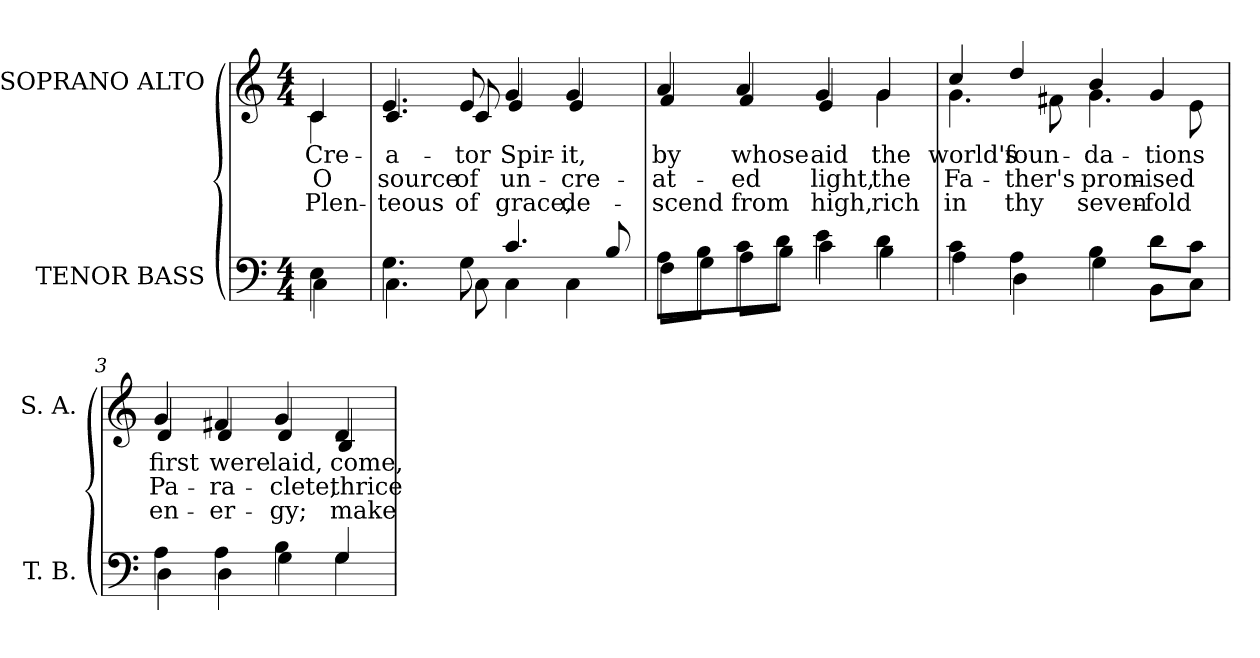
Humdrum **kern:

**kern	**kern	**text	**text	**text
*part2	*part1	*part1	*part1	*part1
*staff2	*staff1	*staff1	*staff1	*staff1
*I"TENOR BASS	*I"SOPRANO ALTO	*	*	*
*I'T. B.	*I'S. A.	*	*	*
!!LO:PB:g=z
*clefF4	*clefG2	*	*	*
*k[]	*k[]	*	*	*
*C:	*C:	*	*	*
*M4/4	*M4/4	*	*	*
=	=	=	=	=
*^	*	*	*	*
!	!	!LO:TX:b:cj:t=1	!	!	!
!	!	!LO:TX:b:cj:t=2	!	!	!
!	!	!LO:TX:b:cj:t=3	!	!	!
!	!	!	!LO:LY:b:color=#000000	!LO:LY:b:color=#000000	!LO:LY:b:color=#000000
*	*	*^	*	*	*
4Ei\	4Ci\	4ci/	4ci\	Cre-	O	Plen-
=	=	=	=	=	=	=
!	!	!	!	!LO:LY:b:color=#000000	!LO:LY:b:color=#000000	!LO:LY:b:color=#000000
4.Gi\	4.Ci\	4.ei/	4.ci/	-a-	source	-teous
!	!	!	!	!LO:LY:b:color=#000000	!LO:LY:b:color=#000000	!LO:LY:b:color=#000000
8Gi\	8Ci\	8ei/	8ci/	-tor	of	of
!	!	!	!	!LO:LY:b:color=#000000	!LO:LY:b:color=#000000	!LO:LY:b:color=#000000
4.ci/	4Ci\	4gi/	4ei/	Spir-	un-	grace,
!	!	!	!	!LO:LY:b:color=#000000	!LO:LY:b:color=#000000	!LO:LY:b:color=#000000
.	4Ci\	4gi/	4ei/	-it,	-cre-	de-
8Bi/	.	.	.	.	.	.
=1	=1	=1	=1	=1	=1	=1
!	!	!	!	!LO:LY:b:color=#000000	!LO:LY:b:color=#000000	!LO:LY:b:color=#000000
8Ai\L	8Fi\L	4ai/	4fi/	by	-at-	-scend
8Bi\	8Gi\J	.	.	.	.	.
!	!	!	!	!LO:LY:b:color=#000000	!LO:LY:b:color=#000000	!LO:LY:b:color=#000000
8ci\	8Ai\L	4ai/	4fi/	whose	-ed	from
8di\J	8Bi\J	.	.	.	.	.
!	!	!	!	!LO:LY:b:color=#000000	!LO:LY:b:color=#000000	!LO:LY:b:color=#000000
4ei\	4ci\	4gi/	4ei/	aid	light,	high,
!	!	!	!	!LO:LY:b:color=#000000	!LO:LY:b:color=#000000	!LO:LY:b:color=#000000
4di\	4Bi\	4gi/	4gi\	the	the	rich
=2	=2	=2	=2	=2	=2	=2
!	!	!	!	!LO:LY:b:color=#000000	!LO:LY:b:color=#000000	!LO:LY:b:color=#000000
4ci\	4Ai\	4cci/	4.gi\	world's	Fa-	in
!	!	!	!	!LO:LY:b:color=#000000	!LO:LY:b:color=#000000	!LO:LY:b:color=#000000
4Ai\	4Di\	4ddi/	.	foun-	-ther's	thy
.	.	.	8f#Xi\	.	.	.
!	!	!	!	!LO:LY:b:color=#000000	!LO:LY:b:color=#000000	!LO:LY:b:color=#000000
4Bi\	4Gi\	4bi/	4.gi\	-da-	prom-	seven-
!	!	!	!	!LO:LY:b:color=#000000	!LO:LY:b:color=#000000	!LO:LY:b:color=#000000
8di\L	8BBi\L	4gi/	.	-tions	-ised	-fold
8ci\J	8Ci\J	.	8ei\	.	.	.
!!LO:LB:g=z	!!
=3	=3	=3	=3	=3	=3	=3
!	!	!	!	!LO:LY:b:color=#000000	!LO:LY:b:color=#000000	!LO:LY:b:color=#000000
4Ai\	4Di\	4gi/	4di/	first	Pa-	en-
!	!	!	!	!LO:LY:b:color=#000000	!LO:LY:b:color=#000000	!LO:LY:b:color=#000000
4Ai\	4Di\	4f#Xi/	4di/	were	-ra-	-er-
!	!	!	!	!LO:LY:b:color=#000000	!LO:LY:b:color=#000000	!LO:LY:b:color=#000000
4Bi\	4Gi\	4gi/	4di/	laid,	-clete,	-gy;
!	!	!	!	!LO:LY:b:color=#000000	!LO:LY:b:color=#000000	!LO:LY:b:color=#000000
4Gi/	4Gi\	4di/	4Bi/	come,	thrice	make
*v	*v	*	*	*	*	*
*	*v	*v	*	*	*
=	=	=	=	=
*-	*-	*-	*-	*-
